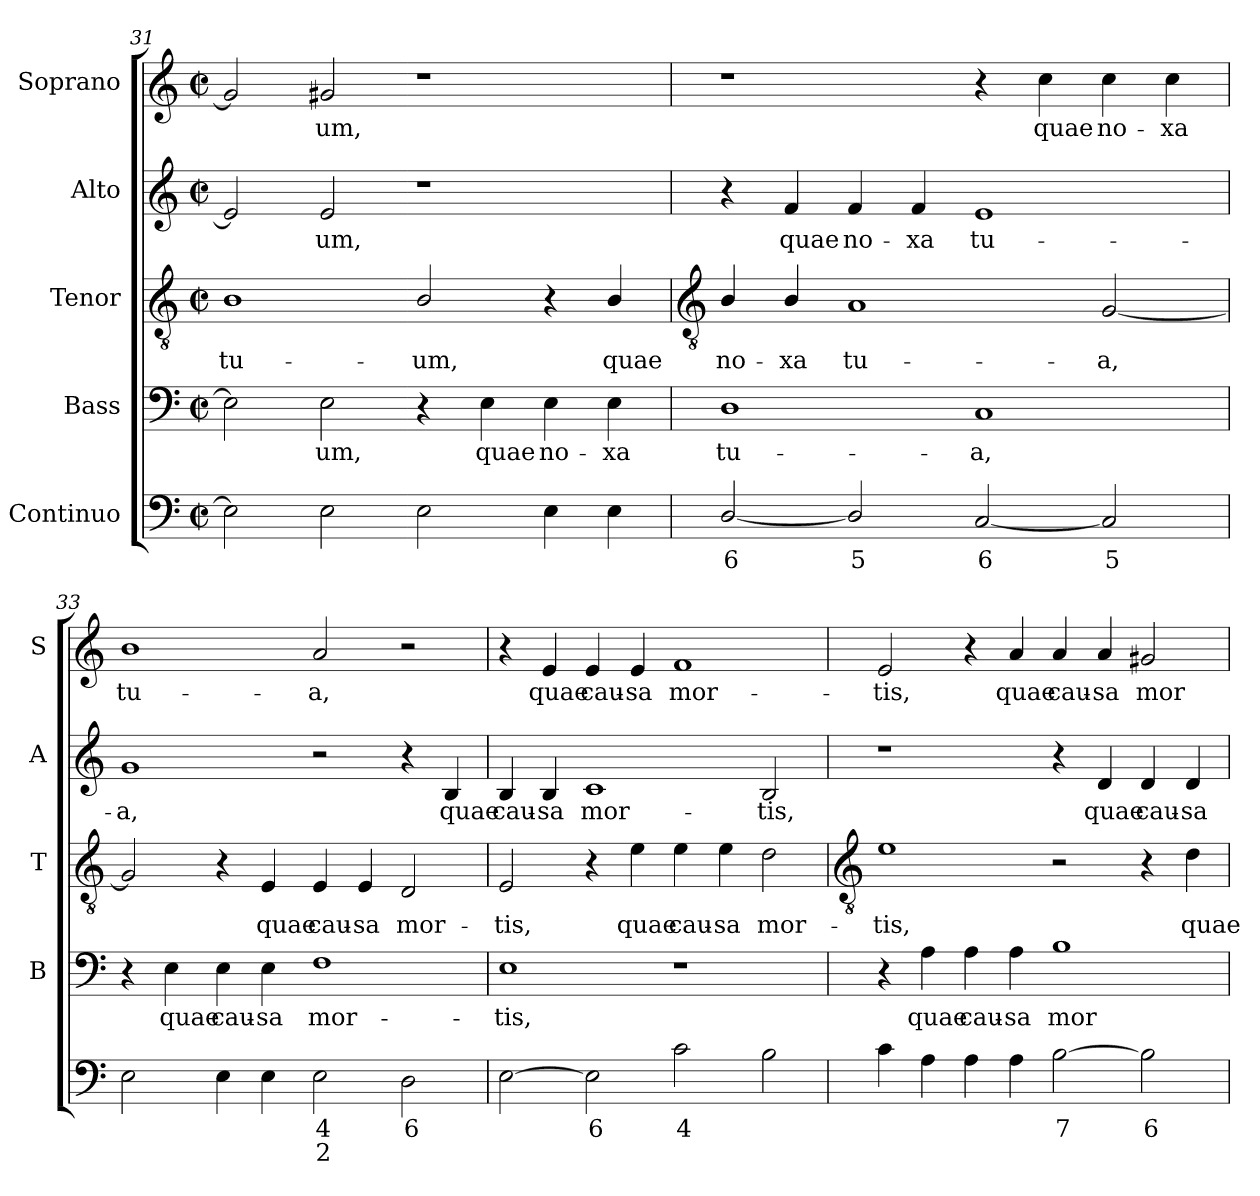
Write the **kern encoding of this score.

**kern	**text	**text	**kern	**text	**kern	**text	**kern	**text	**kern	**text
*part5	*part5	*part5	*part4	*part4	*part3	*part3	*part2	*part2	*part1	*part1
*staff5	*staff5	*staff5	*staff4	*staff4	*staff3	*staff3	*staff2	*staff2	*staff1	*staff1
*I"Continuo	*	*	*I"Bass	*	*I"Tenor	*	*I"Alto	*	*I"Soprano	*
*	*	*	*I'B	*	*I'T	*	*I'A	*	*I'S	*
*clefF4	*	*	*clefF4	*	*clefGv2	*	*clefG2	*	*clefG2	*
*k[]	*	*	*k[]	*	*k[]	*	*k[]	*	*k[]	*
*C:	*	*	*C:	*	*C:	*	*C:	*	*C:	*
*M4/2	*	*	*M4/2	*	*M4/2	*	*M4/2	*	*M4/2	*
*met(c|)	*	*	*met(c|)	*	*met(c|)	*	*met(c|)	*	*met(c|)	*
=31	=31	=31	=31	=31	=31	=31	=31	=31	=31	=31
!	!	!	!	!	!	!LO:LY:b	!	!	!	!
2E]	.	.	2E]	.	1B	tu-	2e]	.	2g#]	.
!	!	!	!	!LO:LY:b	!	!	!	!LO:LY:b	!	!LO:LY:b
2E	.	.	2E	um,	.	.	2e	um,	2g#	um,
!	!	!	!	!	!	!LO:LY:b	!	!	!	!
2E	.	.	4r	.	2B/	-um,	1r	.	1r	.
!	!	!	!	!LO:LY:b	!	!	!	!	!	!
.	.	.	4E	quae	.	.	.	.	.	.
!	!	!	!	!LO:LY:b	!	!	!	!	!	!
4E	.	.	4E	no-	4r	.	.	.	.	.
!	!	!	!	!LO:LY:b	!	!LO:LY:b	!	!	!	!
4E	.	.	4E	-xa	4B/	quae	.	.	.	.
!!LO:LB:g=z
=32	=32	=32	=32	=32	=32	=32	=32	=32	=32	=32
*	*	*	*	*	*clefGv2	*	*	*	*	*
!	!LO:LY:b	!	!	!LO:LY:b	!	!LO:LY:b	!	!	!	!
[2D/	6	.	1D	tu-	4B/	no-	4r	.	1r	.
!	!	!	!	!	!	!LO:LY:b	!	!LO:LY:b	!	!
.	.	.	.	.	4B/	-xa	4f	quae	.	.
!	!LO:LY:b	!	!	!	!	!LO:LY:b	!	!LO:LY:b	!	!
2D/]	5	.	.	.	1A	tu-	4f	no-	.	.
!	!	!	!	!	!	!	!	!LO:LY:b	!	!
.	.	.	.	.	.	.	4f	-xa	.	.
!	!LO:LY:b	!	!	!LO:LY:b	!	!	!	!LO:LY:b	!	!
[2C	6	.	1C	-a,	.	.	1e	tu-	4r	.
!	!	!	!	!	!	!	!	!	!	!LO:LY:b
.	.	.	.	.	.	.	.	.	4cc	quae
!	!LO:LY:b	!	!	!	!	!LO:LY:b	!	!	!	!LO:LY:b
2C]	5	.	.	.	[2G	-a,	.	.	4cc	no-
!	!	!	!	!	!	!	!	!	!	!LO:LY:b
.	.	.	.	.	.	.	.	.	4cc	-xa
=33	=33	=33	=33	=33	=33	=33	=33	=33	=33	=33
!	!	!	!	!	!	!	!	!LO:LY:b	!	!LO:LY:b
2E	.	.	4r	.	2G]	.	1g	-a,	1b	tu-
!	!	!	!	!LO:LY:b	!	!	!	!	!	!
.	.	.	4E	quae	.	.	.	.	.	.
!	!	!	!	!LO:LY:b	!	!	!	!	!	!
4E	.	.	4E	cau-	4r	.	.	.	.	.
!	!	!	!	!LO:LY:b	!	!LO:LY:b	!	!	!	!
4E	.	.	4E	-sa	4E	quae	.	.	.	.
!	!LO:LY:b	!LO:LY:b	!	!LO:LY:b	!	!LO:LY:b	!	!	!	!LO:LY:b
2E	4	2	1F	mor-	4E	cau-	2r	.	2a	-a,
!	!	!	!	!	!	!LO:LY:b	!	!	!	!
.	.	.	.	.	4E	-sa	.	.	.	.
!	!LO:LY:b	!	!	!	!	!LO:LY:b	!	!	!	!
2D	6	.	.	.	2D	mor-	4r	.	2r	.
!	!	!	!	!	!	!	!	!LO:LY:b	!	!
.	.	.	.	.	.	.	4B	quae	.	.
=34	=34	=34	=34	=34	=34	=34	=34	=34	=34	=34
!	!	!	!	!LO:LY:b	!	!LO:LY:b	!	!LO:LY:b	!	!
[2E	.	.	1E	-tis,	2E	-tis,	4B	cau-	4r	.
!	!	!	!	!	!	!	!	!LO:LY:b	!	!LO:LY:b
.	.	.	.	.	.	.	4B	-sa	4e	quae
!	!LO:LY:b	!	!	!	!	!	!	!LO:LY:b	!	!LO:LY:b
2E]	6	.	.	.	4r	.	1c	mor-	4e	cau-
!	!	!	!	!	!	!LO:LY:b	!	!	!	!LO:LY:b
.	.	.	.	.	4e	quae	.	.	4e	-sa
!	!LO:LY:b	!	!	!	!	!LO:LY:b	!	!	!	!LO:LY:b
2c	4	.	1r	.	4e	cau-	.	.	1f	mor-
!	!	!	!	!	!	!LO:LY:b	!	!	!	!
.	.	.	.	.	4e	-sa	.	.	.	.
!	!	!	!	!	!	!LO:LY:b	!	!LO:LY:b	!	!
2B	.	.	.	.	2d	mor-	2B	-tis,	.	.
!!LO:LB:g=z
=35	=35	=35	=35	=35	=35	=35	=35	=35	=35	=35
*	*	*	*	*	*clefGv2	*	*	*	*	*
!	!	!	!	!	!	!LO:LY:b	!	!	!	!LO:LY:b
4c	.	.	4r	.	1e	-tis,	1r	.	2e	-tis,
!	!	!	!	!LO:LY:b	!	!	!	!	!	!
4A	.	.	4A	quae	.	.	.	.	.	.
!	!	!	!	!LO:LY:b	!	!	!	!	!	!
4A	.	.	4A	cau-	.	.	.	.	4r	.
!	!	!	!	!LO:LY:b	!	!	!	!	!	!LO:LY:b
4A	.	.	4A	-sa	.	.	.	.	4a	quae
!	!LO:LY:b	!	!	!LO:LY:b	!	!	!	!	!	!LO:LY:b
[2B	7	.	1B	mor-	2r	.	4r	.	4a	cau-
!	!	!	!	!	!	!	!	!LO:LY:b	!	!LO:LY:b
.	.	.	.	.	.	.	4d	quae	4a	-sa
!	!LO:LY:b	!	!	!	!	!	!	!LO:LY:b	!	!LO:LY:b
2B]	6	.	.	.	4r	.	4d	cau-	2g#X	mor-
!	!	!	!	!	!	!LO:LY:b	!	!LO:LY:b	!	!
.	.	.	.	.	4d	quae	4d	-sa	.	.
=	=	=	=	=	=	=	=	=	=	=
*-	*-	*-	*-	*-	*-	*-	*-	*-	*-	*-
